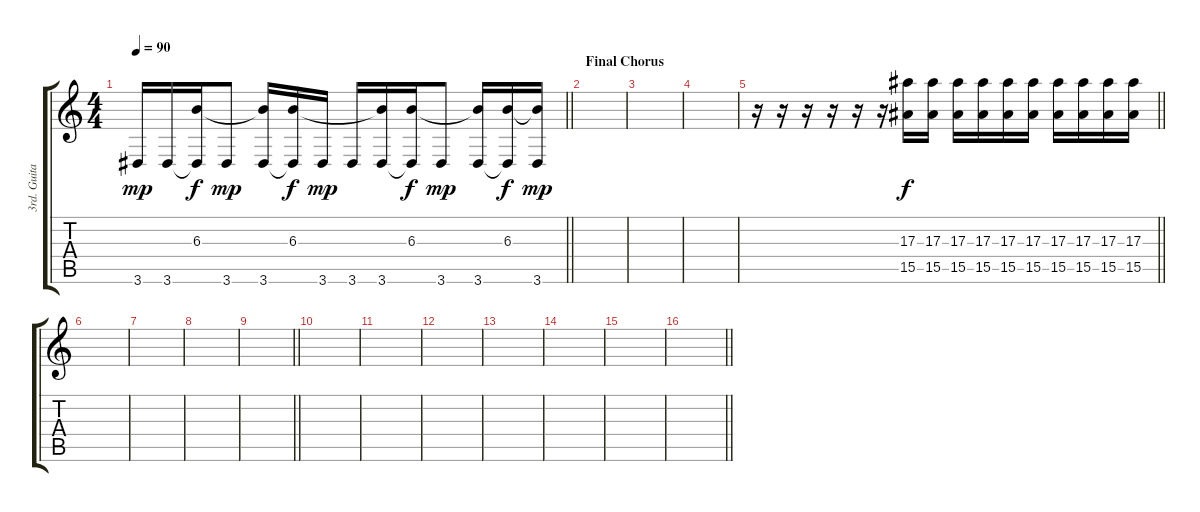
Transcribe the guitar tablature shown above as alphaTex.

\track ("3rd. Guitar (only on album version)" "3rd. Guita") {instrument acousticguitarsteel}
\staff {score tabs}
\tuning (D4 A3 F3 C3 G2 C2) {hide}
\ts (4 4)
\tempo 90
\clef g2
\barLineRight lightlight
\ks c
3.6.16{dy mp} 3.6.16 (6.3 3.6{t}).16{dy f} 3.6.8{dy mp} (6.3{t} 3.6).16 (6.3 3.6{t}).16{dy f} 3.6.16{dy mp} 3.6.16 (6.3{t} 3.6).16 (6.3 3.6{t}).16{dy f} 3.6.8{dy mp} (6.3{t} 3.6).16 (6.3 3.6{t}).16{dy f} (6.3{t} 3.6).16{dy mp} |
\section ("" "Final Chorus")
|
|
|
\barLineRight lightlight
r.16 r.16 r.16 r.16 r.16 r.16 (17.3 15.5).16{dy f instrument overdrivenguitar} (17.3 15.5).16 (17.3 15.5).16 (17.3 15.5).16 (17.3 15.5).16 (17.3 15.5).16 (17.3 15.5).16 (17.3 15.5).16 (17.3 15.5).16 (17.3 15.5).16 |
|
|
|
\barLineRight lightlight
|
\section ("" "")
|
|
|
|
|
|
\barLineRight lightlight
